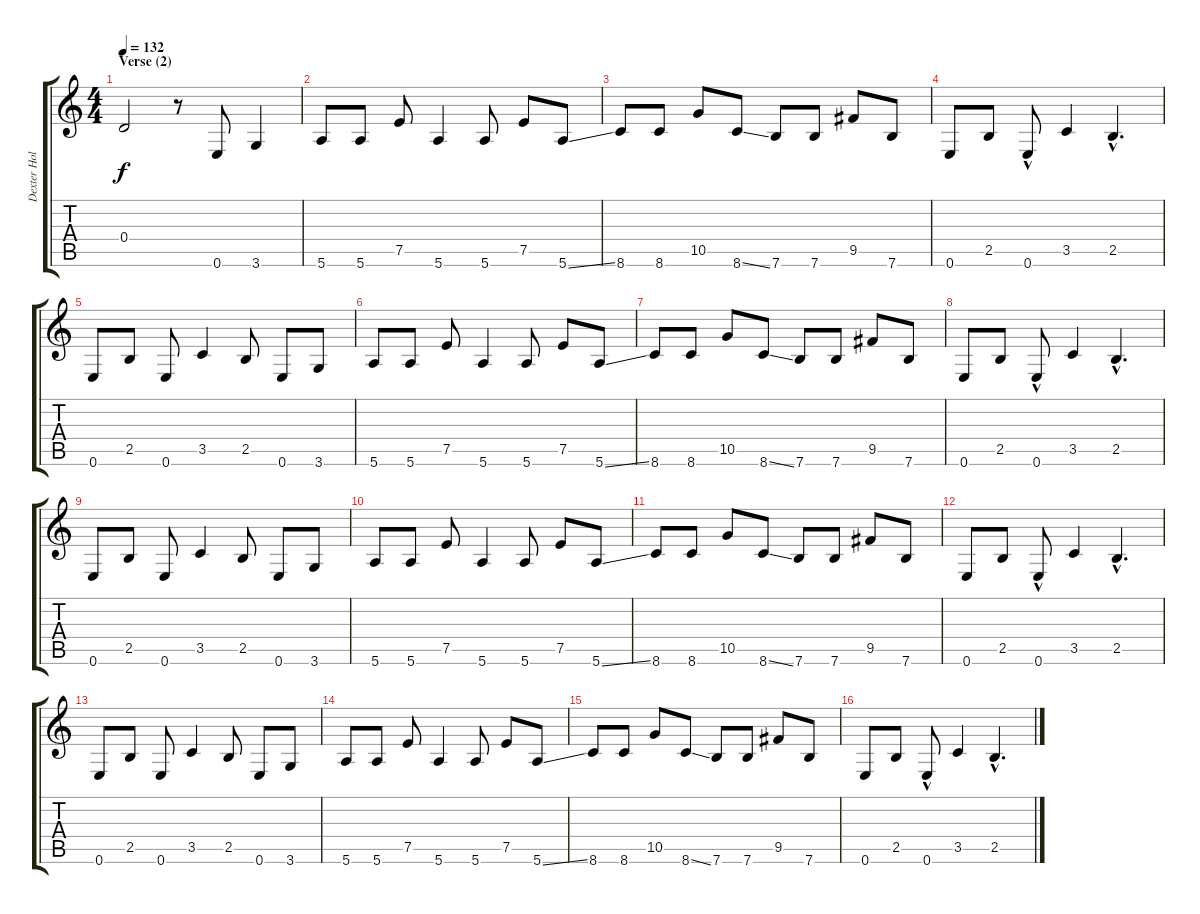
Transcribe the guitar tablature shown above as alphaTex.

\track ("Dexter Holland" "Dexter Hol") {instrument distortionguitar}
\staff {score tabs}
\tuning (E4 B3 G3 D3 A2 E2) {hide}
\ts (4 4)
\section ("" "Verse (2)")
\tempo 132
\clef g2
\ks c
0.4.2{dy f} r.8 0.6.8 3.6.4 |
5.6.8 5.6.8 7.5.8 5.6.4 5.6.8 7.5.8 5.6{ss}.8 |
8.6.8 8.6.8 10.5.8 8.6{ss}.8 7.6.8 7.6.8 9.5.8 7.6.8 |
0.6.8 2.5.8 0.6{hac}.8 3.5.4 2.5{hac}.4{d} |
0.6.8 2.5.8 0.6.8 3.5.4 2.5.8 0.6.8 3.6.8 |
5.6.8 5.6.8 7.5.8 5.6.4 5.6.8 7.5.8 5.6{ss}.8 |
8.6.8 8.6.8 10.5.8 8.6{ss}.8 7.6.8 7.6.8 9.5.8 7.6.8 |
0.6.8 2.5.8 0.6{hac}.8 3.5.4 2.5{hac}.4{d} |
0.6.8 2.5.8 0.6.8 3.5.4 2.5.8 0.6.8 3.6.8 |
5.6.8 5.6.8 7.5.8 5.6.4 5.6.8 7.5.8 5.6{ss}.8 |
8.6.8 8.6.8 10.5.8 8.6{ss}.8 7.6.8 7.6.8 9.5.8 7.6.8 |
0.6.8 2.5.8 0.6{hac}.8 3.5.4 2.5{hac}.4{d} |
0.6.8 2.5.8 0.6.8 3.5.4 2.5.8 0.6.8 3.6.8 |
5.6.8 5.6.8 7.5.8 5.6.4 5.6.8 7.5.8 5.6{ss}.8 |
8.6.8 8.6.8 10.5.8 8.6{ss}.8 7.6.8 7.6.8 9.5.8 7.6.8 |
0.6.8 2.5.8 0.6{hac}.8 3.5.4 2.5{hac}.4{d}
